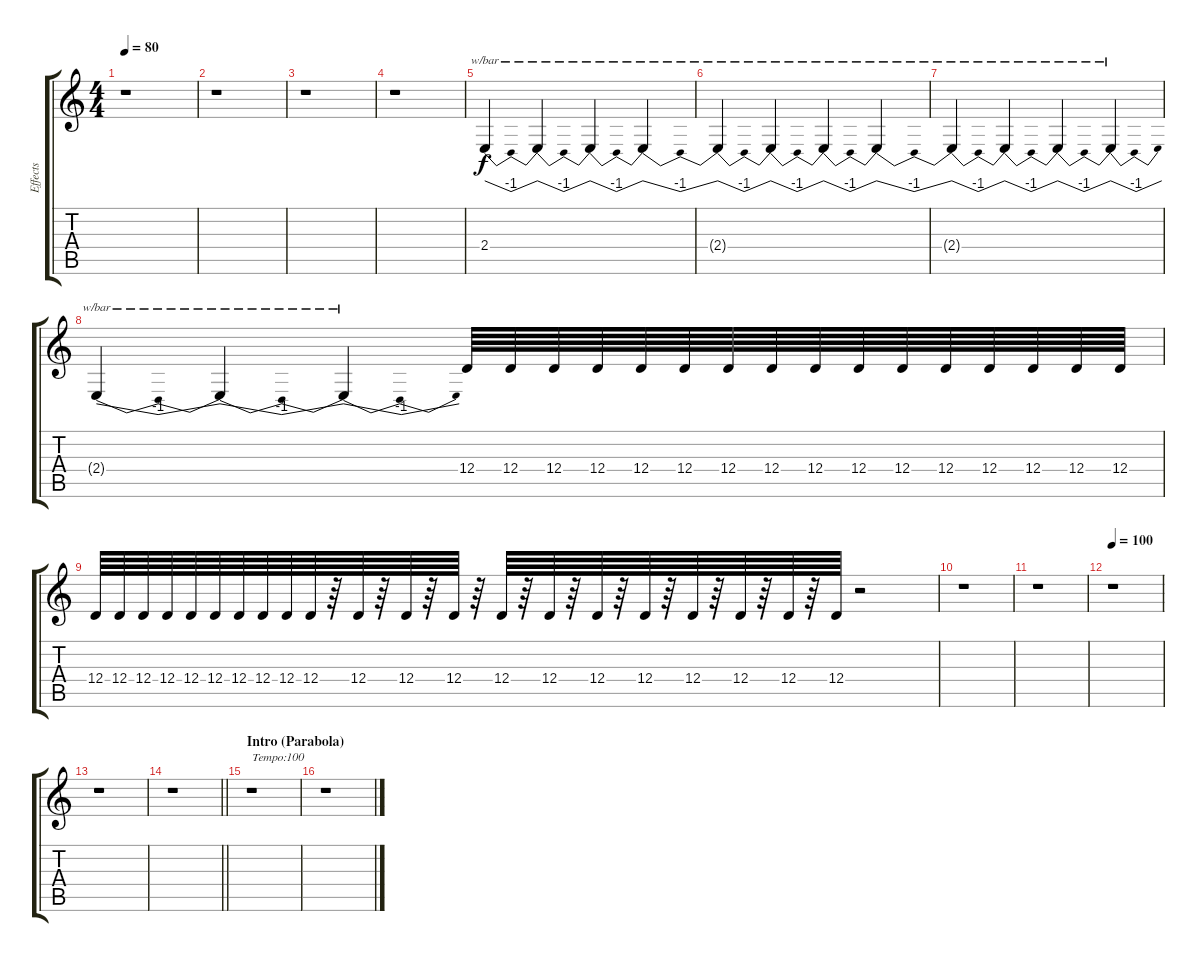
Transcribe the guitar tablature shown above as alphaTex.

\track ("Effects" "Effects") {instrument lead2sawtooth}
\staff {score tabs}
\tuning (E4 B3 G3 D3 E2 B1) {hide}
\ts (4 4)
\tempo 80
\clef g2
\ks c
r.1{dy f} |
r.1 |
r.1 |
r.1 |
2.4.4{tbe (dip default 0 0 30 -4 60 0)} 2.4{t}.4{tbe (dip default 0 0 30 -4 60 0)} 2.4{t}.4{tbe (dip default 0 0 30 -4 60 0)} 2.4{t}.4{tbe (dip default 0 0 30 -4 60 0)} |
2.4{t}.4{tbe (dip default 0 0 30 -4 60 0)} 2.4{t}.4{tbe (dip default 0 0 30 -4 60 0)} 2.4{t}.4{tbe (dip default 0 0 30 -4 60 0)} 2.4{t}.4{tbe (dip default 0 0 30 -4 60 0)} |
2.4{t}.4{tbe (dip default 0 0 30 -4 60 0)} 2.4{t}.4{tbe (dip default 0 0 30 -4 60 0)} 2.4{t}.4{tbe (dip default 0 0 30 -4 60 0)} 2.4{t}.4{tbe (dip default 0 0 30 -4 60 0)} |
2.4{t}.4{tbe (dip default 0 0 30 -4 60 0)} 2.4{t}.4{tbe (dip default 0 0 30 -4 60 0)} 2.4{t}.4{tbe (dip default 0 0 30 -4 60 0)} 12.4.64 12.4.64 12.4.64 12.4.64 12.4.64 12.4.64 12.4.64 12.4.64 12.4.64 12.4.64 12.4.64 12.4.64 12.4.64 12.4.64 12.4.64 12.4.64 |
12.4.64 12.4.64 12.4.64 12.4.64 12.4.64 12.4.64 12.4.64 12.4.64 12.4.64 12.4.64 r.64 12.4.64 r.64 12.4.64 r.64 12.4.64 r.64 12.4.64 r.64 12.4.64 r.64 12.4.64 r.64 12.4.64 r.64 12.4.64 r.64 12.4.64 r.64 12.4.64 r.64 12.4.64 r.2 |
r.1 |
r.1 |
\tempo 100
r.1 |
r.1 |
\barLineRight lightlight
r.1 |
\section ("" "Intro (Parabola)")
r.1{txt "Tempo:100"} |
r.1
